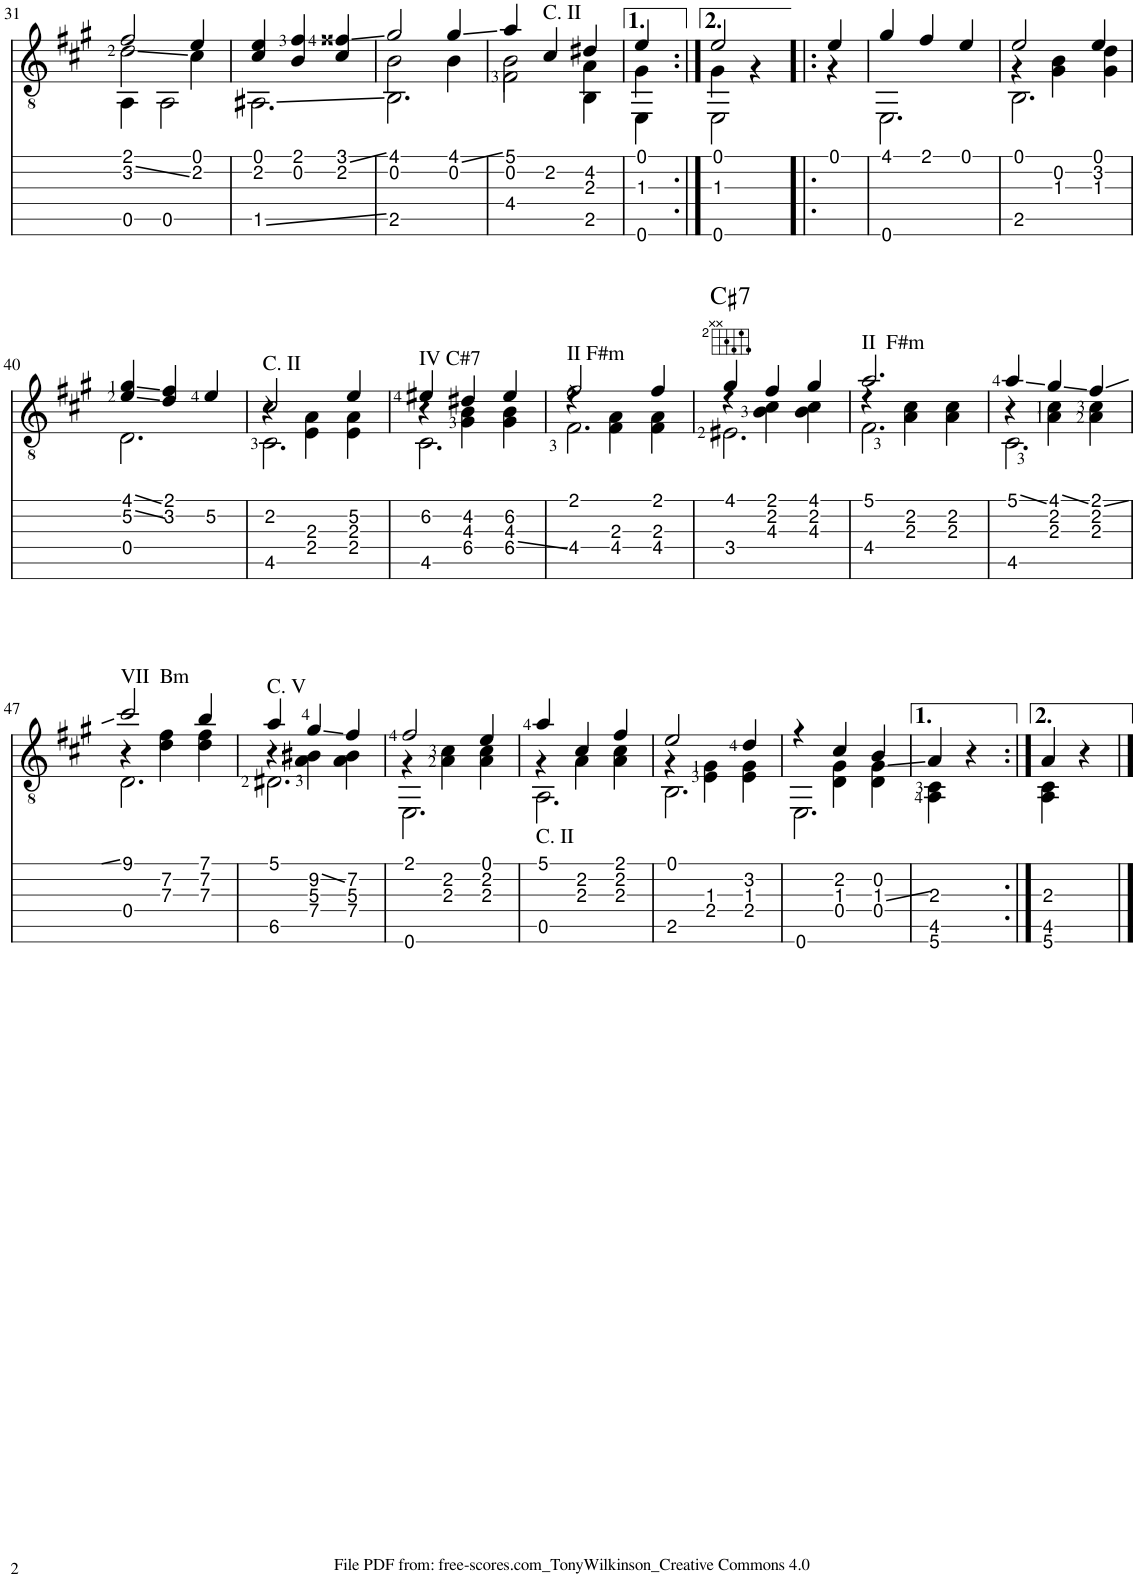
**kern	**kern	**harte
*part1	*part1	*part1
*staff2	*staff1	*
*I"Guitar	*	*
*I'Guit.	*	*
!!LO:PB:g=z
*	*clefGv2	*
*k[f#c#g#]	*k[f#c#g#]	*
*M3/4	*M3/4	*
=31	=31	=31
*^	*^	*
*	*^	*	*^	*
2f#	2d	4AA	2f#/	2d\	4AA\	.
.	.	2AA	.	.	2AA\	.
4e	4c#	.	4e/	4c#\	.	.
*	*v	*v	*	*	*	*
*	*	*	*v	*v	*
=32	=32	=32	=32	=32
4c# 4e	2.AA#	4c#/ 4e/	2.AA#X\	.
4B 4f#	.	4B/ 4f#/	.	.
4c# 4f##	.	4c#/ 4f##X/	.	.
=33	=33	=33	=33	=33
*	*^	*	*^	*
2g#	2B	2.BB	2g#/	2B\	2.BB\	.
4g#	4B	.	4g#/	4B\	.	.
=34	=34	=34	=34	=34	=34	=34
4a	2B	2F#	4a/	2B\	2F#\	.
!	!	!	!LO:TX:a:t=C. II	!	!	!
4c#	.	.	4c#/	.	.	.
4d#	4A	4BB	4d#X/	4A\	4BB\	.
=35	=35	=35	=35	=35	=35	=35
4e	4G#	4EE	4e/	4G#\	4EE\	.
=36:|!	=36:|!	=36:|!	=36:|!	=36:|!	=36:|!	=36:|!
2e	4G#	2EE	2e/	4G#\	2EE\	.
.	4r	.	.	4r	.	.
*	*v	*v	*	*	*	*
*	*	*	*v	*v	*
=37!|:	=37!|:	=37!|:	=37!|:	=37!|:
4e	4r	4e/	4r	.
=38	=38	=38	=38	=38
4g#	2.EE	4g#/	2.EE\	.
4f#	.	4f#/	.	.
4e	.	4e/	.	.
=39	=39	=39	=39	=39
*	*^	*	*^	*
2e	4r	2.BB	2e/	4r	2.BB\	.
.	4G# 4B	.	.	4G#\ 4B\	.	.
4e	4G# 4d	.	4e/	4G#\ 4d\	.	.
*	*v	*v	*	*	*	*
*	*	*	*v	*v	*
!!LO:LB:g=z
=40	=40	=40	=40	=40
4e 4g#	2.D	4e/ 4g#/	2.D\	.
4d 4f#	.	4d/ 4f#/	.	.
4e	.	4e/	.	.
=41	=41	=41	=41	=41
*	*^	*	*^	*
!	!	!	!LO:TX:a:t=C. II	!	!	!
2c#	4r	2.C#	2c#/	4r	2.C#\	.
.	4E 4A	.	.	4E\ 4A\	.	.
4e	4E 4A	.	4e/	4E\ 4A\	.	.
=42	=42	=42	=42	=42	=42	=42
!	!	!	!LO:TX:a:t=IV C#7	!	!	!
4e#	4r	2.C#	4e#X/	4r	2.C#\	.
4d#	4G# 4B	.	4d#X/	4G#\ 4B\	.	.
4e#	4G# 4B	.	4e#/	4G#\ 4B\	.	.
=43	=43	=43	=43	=43	=43	=43
!	!	!	!LO:TX:a:t=II F#m	!	!	!
2f#	4r	2.F#	2f#/	4r	2.F#\	.
.	4F# 4A	.	.	4F#\ 4A\	.	.
4f#	4F# 4A	.	4f#/	4F#\ 4A\	.	.
=44	=44	=44	=44	=44	=44	=44
!	!	!	!	!	!	!LO:H:kt=7
4g#	4r	2.E#	4g#/	4r	2.E#X\	C#:7
4f#	4B 4c#	.	4f#/	4B\ 4c#\	.	.
4g#	4B 4c#	.	4g#/	4B\ 4c#\	.	.
=45	=45	=45	=45	=45	=45	=45
!	!	!	!LO:TX:a:t=II  F#m	!	!	!
2.a	4r	2.F#	2.a/	4r	2.F#\	.
.	4A 4c#	.	.	4A\ 4c#\	.	.
.	4A 4c#	.	.	4A\ 4c#\	.	.
=46	=46	=46	=46	=46	=46	=46
4a	4r	2.C#	4a/	4r	2.C#\	.
4g#	4A 4c#	.	4g#/	4A\ 4c#\	.	.
4f#	4A 4c#	.	4f#/	4A\ 4c#\	.	.
!!LO:LB:g=z	!!	!!
=47	=47	=47	=47	=47	=47	=47
!	!	!	!LO:TX:a:t=VII  Bm	!	!	!
2cc#	4r	2.D	2cc#/	4r	2.D\	.
.	4d 4f#	.	.	4d\ 4f#\	.	.
4b	4d 4f#	.	4b/	4d\ 4f#\	.	.
=48	=48	=48	=48	=48	=48	=48
!	!	!	!LO:TX:a:t=C. V	!	!	!
4a	4r	2.D#	4a/	4r	2.D#X\	.
4g#	4A 4B#	.	4g#/	4A\ 4B#X\	.	.
4f#	4A 4B#	.	4f#/	4A\ 4B#\	.	.
=49	=49	=49	=49	=49	=49	=49
2f#	4r	2.EE	2f#/	4r	2.EE\	.
.	4A 4c#	.	.	4A\ 4c#\	.	.
4e	4A 4c#	.	4e/	4A\ 4c#\	.	.
=50	=50	=50	=50	=50	=50	=50
!LO:TX:a:t=C. II	!	!	!	!	!	!
4a	4r	2.AA	4a/	4r	2.AA\	.
4c#	4A	.	4c#/	4A\	.	.
4f#	4A 4c#	.	4f#/	4A\ 4c#\	.	.
=51	=51	=51	=51	=51	=51	=51
2e	4r	2.BB	2e/	4r	2.BB\	.
.	4E 4G#	.	.	4E\ 4G#\	.	.
4d	4E 4G#	.	4d/	4E\ 4G#\	.	.
=52	=52	=52	=52	=52	=52	=52
4r	4ryy	2.EE	4r	4ryy	2.EE\	.
4c#	4D 4G#	.	4c#/	4D\ 4G#\	.	.
4B	4D 4G#	.	4B/	4D\ 4G#\	.	.
*	*v	*v	*	*	*	*
*	*	*	*v	*v	*
=53	=53	=53	=53	=53
4A	4AA 4C#	4A/	4AA\ 4C#\	.
4r	4ryy	4r	4ryy	.
=54:|!	=54:|!	=54:|!	=54:|!	=54:|!
4A	4AA 4C#	4A/	4AA\ 4C#\	.
4r	4ryy	4r	4ryy	.
*v	*v	*	*	*
*	*v	*v	*
==	==	==
*-	*-	*-
